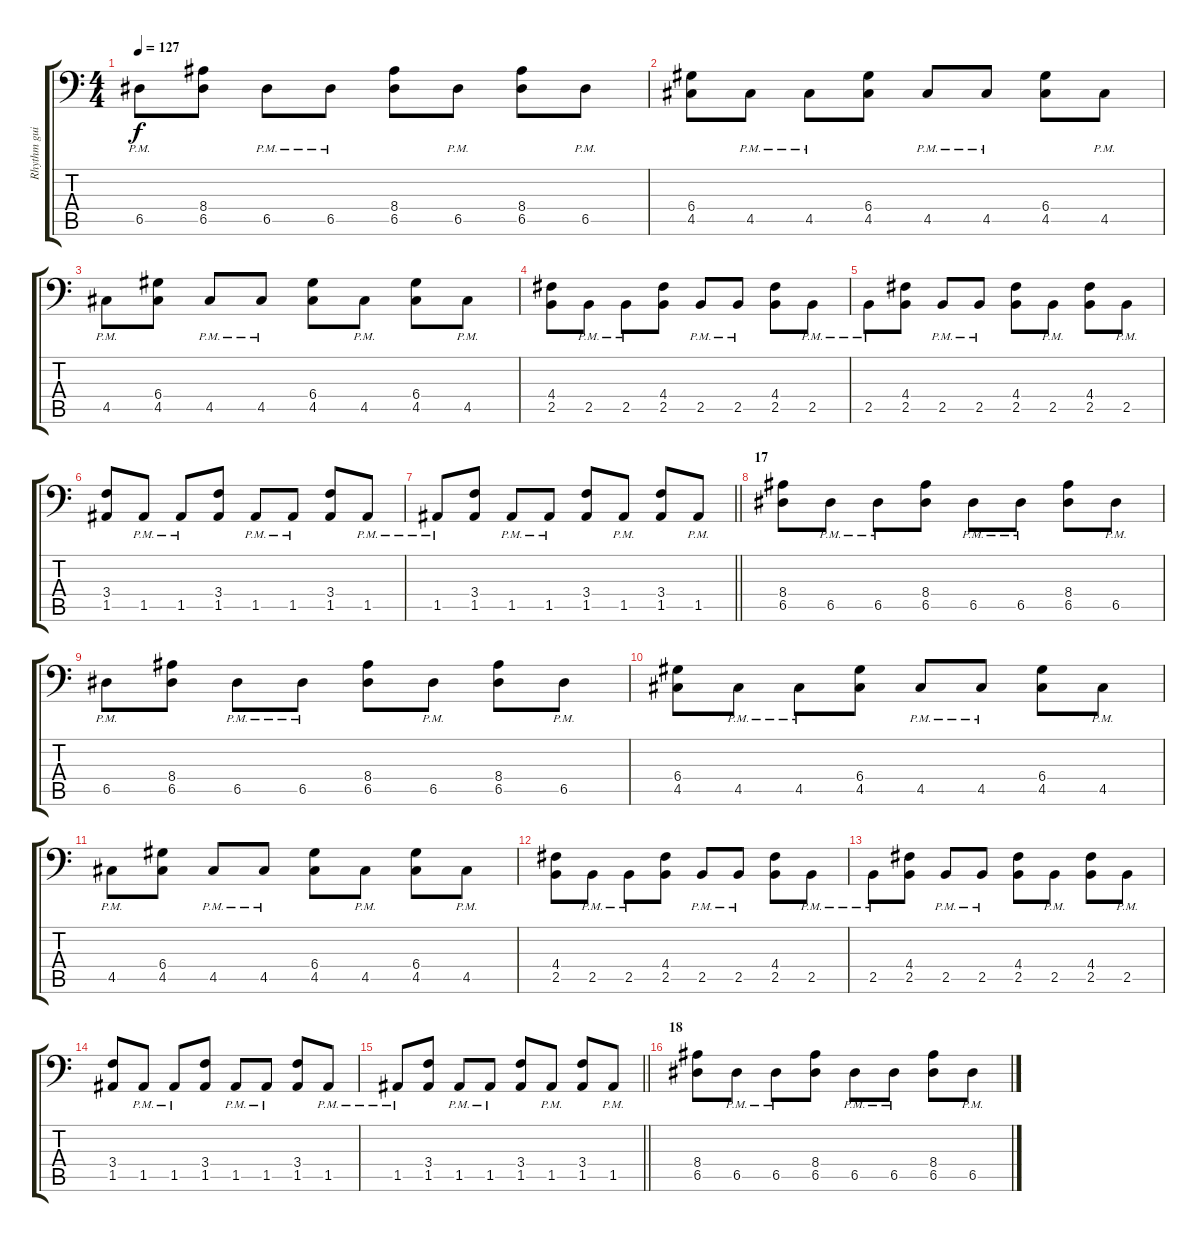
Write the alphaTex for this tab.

\track ("Rhythm guitar" "Rhythm gui") {instrument distortionguitar}
\staff {score tabs}
\tuning (E3 B2 G2 D2 A1 E1) {hide}
\ts (4 4)
\tempo 127
\clef f4
\ks c
6.5{pm}.8{dy f} (8.4 6.5).8 6.5{pm}.8 6.5{pm}.8 (8.4 6.5).8 6.5{pm}.8 (8.4 6.5).8 6.5{pm}.8 |
(6.4 4.5).8 4.5{pm}.8 4.5{pm}.8 (6.4 4.5).8 4.5{pm}.8 4.5{pm}.8 (6.4 4.5).8 4.5{pm}.8 |
4.5{pm}.8 (6.4 4.5).8 4.5{pm}.8 4.5{pm}.8 (6.4 4.5).8 4.5{pm}.8 (6.4 4.5).8 4.5{pm}.8 |
(4.4 2.5).8 2.5{pm}.8 2.5{pm}.8 (4.4 2.5).8 2.5{pm}.8 2.5{pm}.8 (4.4 2.5).8 2.5{pm}.8 |
2.5{pm}.8 (4.4 2.5).8 2.5{pm}.8 2.5{pm}.8 (4.4 2.5).8 2.5{pm}.8 (4.4 2.5).8 2.5{pm}.8 |
(3.4 1.5).8 1.5{pm}.8 1.5{pm}.8 (3.4 1.5).8 1.5{pm}.8 1.5{pm}.8 (3.4 1.5).8 1.5{pm}.8 |
\barLineRight lightlight
1.5{pm}.8 (3.4 1.5).8 1.5{pm}.8 1.5{pm}.8 (3.4 1.5).8 1.5{pm}.8 (3.4 1.5).8 1.5{pm}.8 |
\section ("" "17")
(8.4 6.5).8 6.5{pm}.8 6.5{pm}.8 (8.4 6.5).8 6.5{pm}.8 6.5{pm}.8 (8.4 6.5).8 6.5{pm}.8 |
6.5{pm}.8 (8.4 6.5).8 6.5{pm}.8 6.5{pm}.8 (8.4 6.5).8 6.5{pm}.8 (8.4 6.5).8 6.5{pm}.8 |
(6.4 4.5).8 4.5{pm}.8 4.5{pm}.8 (6.4 4.5).8 4.5{pm}.8 4.5{pm}.8 (6.4 4.5).8 4.5{pm}.8 |
4.5{pm}.8 (6.4 4.5).8 4.5{pm}.8 4.5{pm}.8 (6.4 4.5).8 4.5{pm}.8 (6.4 4.5).8 4.5{pm}.8 |
(4.4 2.5).8 2.5{pm}.8 2.5{pm}.8 (4.4 2.5).8 2.5{pm}.8 2.5{pm}.8 (4.4 2.5).8 2.5{pm}.8 |
2.5{pm}.8 (4.4 2.5).8 2.5{pm}.8 2.5{pm}.8 (4.4 2.5).8 2.5{pm}.8 (4.4 2.5).8 2.5{pm}.8 |
(3.4 1.5).8 1.5{pm}.8 1.5{pm}.8 (3.4 1.5).8 1.5{pm}.8 1.5{pm}.8 (3.4 1.5).8 1.5{pm}.8 |
\barLineRight lightlight
1.5{pm}.8 (3.4 1.5).8 1.5{pm}.8 1.5{pm}.8 (3.4 1.5).8 1.5{pm}.8 (3.4 1.5).8 1.5{pm}.8 |
\section ("" "18")
(8.4 6.5).8 6.5{pm}.8 6.5{pm}.8 (8.4 6.5).8 6.5{pm}.8 6.5{pm}.8 (8.4 6.5).8 6.5{pm}.8
